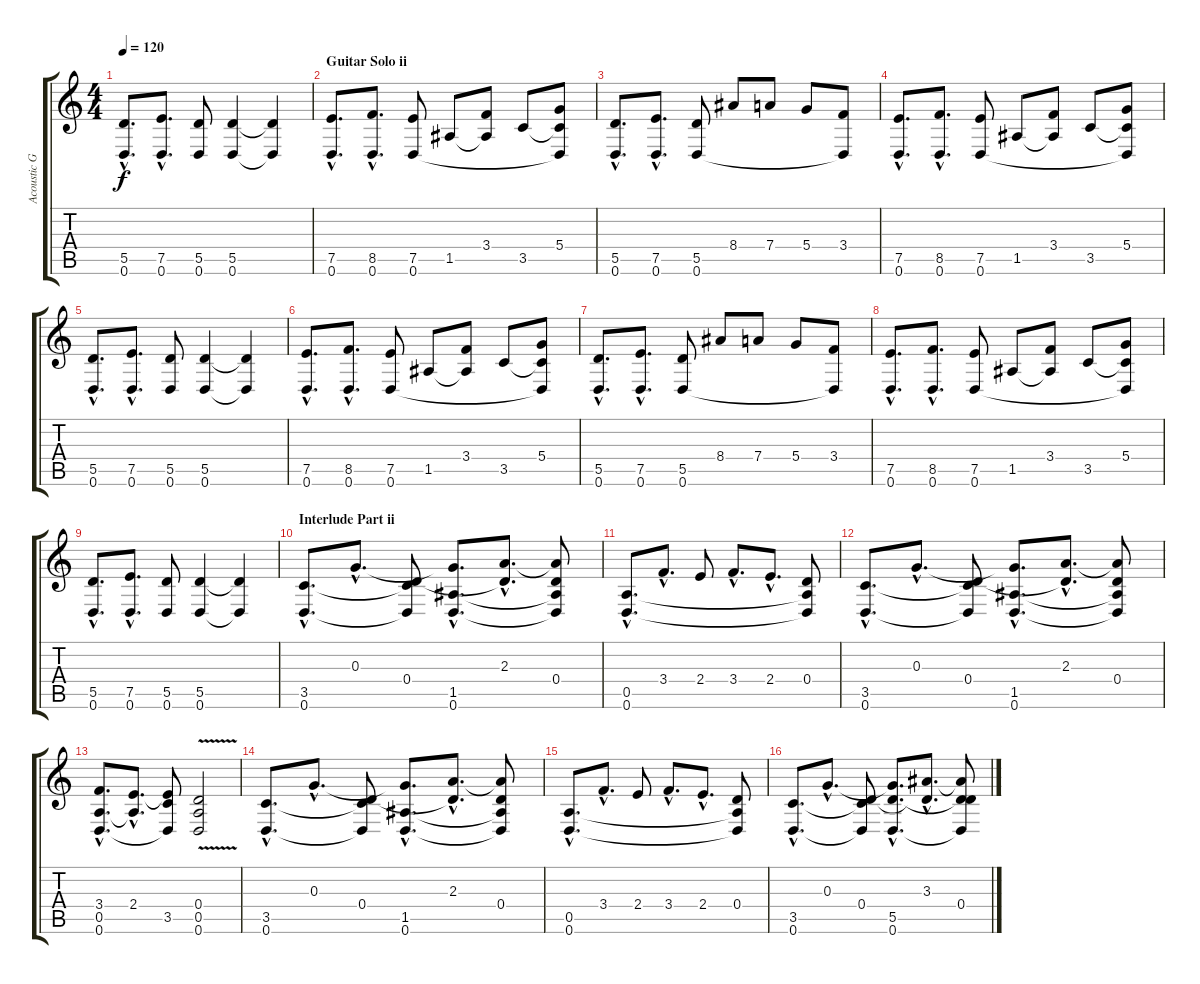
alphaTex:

\track ("Acoustic Guitar (steel)" "Acoustic G") {instrument acousticguitarsteel}
\staff {score tabs}
\tuning (E4 B3 G3 D3 A2 D2) {hide}
\ts (4 4)
\tempo 120
\clef g2
\ks c
(5.5{hac} 0.6{hac}).8{d dy f} (7.5{hac} 0.6{hac}).8{d} (5.5 0.6).8 (5.5 0.6).4 (5.5{t} 0.6{t}).4 |
\section ("" "Guitar Solo ii")
(7.5{hac} 0.6{hac}).8{d} (8.5{hac} 0.6{hac}).8{d} (7.5 0.6).8 1.5.8 (3.4 1.5{t}).8 3.5.8 (5.4 3.5{t} 0.6{t}).8 |
(5.5{hac} 0.6{hac}).8{d} (7.5{hac} 0.6{hac}).8{d} (5.5 0.6).8 8.4.8 7.4.8 5.4.8 (3.4 0.6{t}).8 |
(7.5{hac} 0.6{hac}).8{d} (8.5{hac} 0.6{hac}).8{d} (7.5 0.6).8 1.5.8 (3.4 1.5{t}).8 3.5.8 (5.4 3.5{t} 0.6{t}).8 |
(5.5{hac} 0.6{hac}).8{d} (7.5{hac} 0.6{hac}).8{d} (5.5 0.6).8 (5.5 0.6).4 (5.5{t} 0.6{t}).4 |
(7.5{hac} 0.6{hac}).8{d} (8.5{hac} 0.6{hac}).8{d} (7.5 0.6).8 1.5.8 (3.4 1.5{t}).8 3.5.8 (5.4 3.5{t} 0.6{t}).8 |
(5.5{hac} 0.6{hac}).8{d} (7.5{hac} 0.6{hac}).8{d} (5.5 0.6).8 8.4.8 7.4.8 5.4.8 (3.4 0.6{t}).8 |
(7.5{hac} 0.6{hac}).8{d} (8.5{hac} 0.6{hac}).8{d} (7.5 0.6).8 1.5.8 (3.4 1.5{t}).8 3.5.8 (5.4 3.5{t} 0.6{t}).8 |
(5.5{hac} 0.6{hac}).8{d} (7.5{hac} 0.6{hac}).8{d} (5.5 0.6).8 (5.5 0.6).4 (5.5{t} 0.6{t}).4 |
\section ("" "Interlude Part ii")
(3.5{hac} 0.6{hac}).8{d} 0.3{hac}.8{d} (0.4 3.5{t} 0.6{t}).8 (0.3{hac t} 1.5{hac} 0.6{hac}).8{d} (2.3{hac} 0.4{hac t}).8{d} (2.3{t} 0.4 1.5{t} 0.6{t}).8 |
(0.5{hac} 0.6{hac}).8{d} 3.4{hac}.8{d} 2.4.8 3.4{hac}.8{d} 2.4{hac}.8{d} (0.4 0.5{t} 0.6{t}).8 |
(3.5{hac} 0.6{hac}).8{d} 0.3{hac}.8{d} (0.4 3.5{t} 0.6{t}).8 (0.3{hac t} 1.5{hac} 0.6{hac}).8{d} (2.3{hac} 0.4{hac t}).8{d} (2.3{t} 0.4 1.5{t} 0.6{t}).8 |
(3.4{hac} 0.5{hac} 0.6{hac}).8{d} (2.4{hac} 0.5{hac t}).8{d} (2.4{t} 3.5 0.6{t}).8 (0.4{v} 0.5{v} 0.6{v}).2 |
(3.5{hac} 0.6{hac}).8{d} 0.3{hac}.8{d} (0.4 3.5{t} 0.6{t}).8 (0.3{hac t} 1.5{hac} 0.6{hac}).8{d} (2.3{hac} 0.4{hac t}).8{d} (2.3{t} 0.4 1.5{t} 0.6{t}).8 |
(0.5{hac} 0.6{hac}).8{d} 3.4{hac}.8{d} 2.4.8 3.4{hac}.8{d} 2.4{hac}.8{d} (0.4 0.5{t} 0.6{t}).8 |
(3.5{hac} 0.6{hac}).8{d} 0.3{hac}.8{d} (0.4 3.5{t} 0.6{t}).8 (0.3{hac t} 5.5{hac} 0.6{hac}).8{d} (3.3{hac} 0.4{hac t}).8{d} (3.3{t} 0.4 5.5{t} 0.6{t}).8
